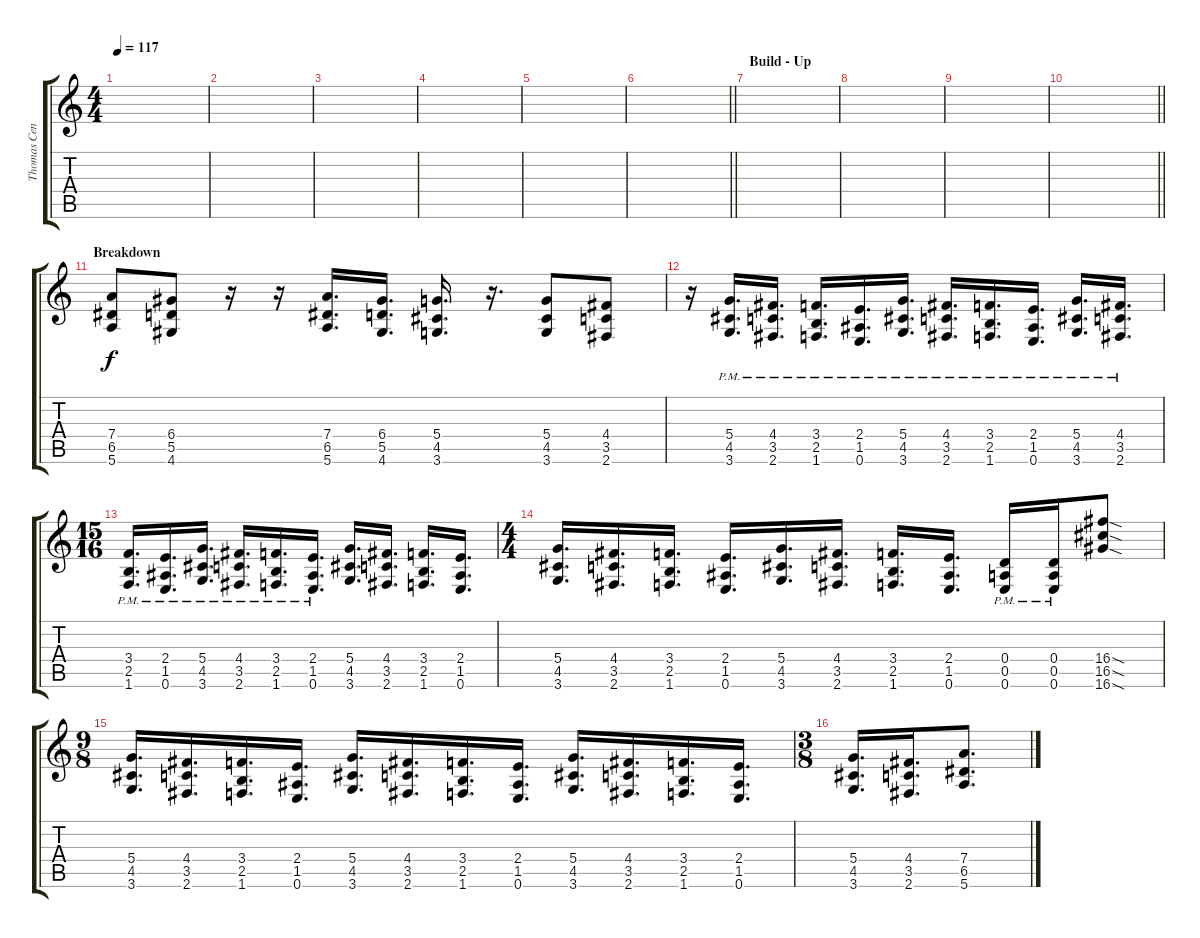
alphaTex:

\track ("Thomas Center Guitar" "Thomas Cen") {instrument distortionguitar}
\staff {score tabs}
\tuning (E4 B3 G3 D3 A2 E2) {hide}
\ts (4 4)
\tempo 117
\clef g2
\ks c
|
|
|
|
|
\barLineRight lightlight
|
\section ("" "Build - Up")
|
|
|
\barLineRight lightlight
|
\section ("" "Breakdown")
(7.4 6.5 5.6).8 (6.4 5.5 4.6).8 r.16 r.16 (7.4 6.5 5.6).16{d} (6.4 5.5 4.6).16{d} (5.4 4.5 3.6).16{d} r.16{d} (5.4 4.5 3.6).8 (4.4 3.5 2.6).8 |
r.16 (5.4{pm} 4.5{pm} 3.6{pm}).16{d} (4.4{pm} 3.5{pm} 2.6{pm}).16{d} (3.4{pm} 2.5{pm} 1.6{pm}).16{d} (2.4{pm} 1.5{pm} 0.6{pm}).16{d} (5.4{pm} 4.5{pm} 3.6{pm}).16{d} (4.4{pm} 3.5{pm} 2.6{pm}).16{d} (3.4{pm} 2.5{pm} 1.6{pm}).16{d} (2.4{pm} 1.5{pm} 0.6{pm}).16{d} (5.4{pm} 4.5{pm} 3.6{pm}).16{d} (4.4{pm} 3.5{pm} 2.6{pm}).16{d} |
\ts (15 16)
(3.4{pm} 2.5{pm} 1.6{pm}).16{d} (2.4{pm} 1.5{pm} 0.6{pm}).16{d} (5.4{pm} 4.5{pm} 3.6{pm}).16{d} (4.4{pm} 3.5{pm} 2.6{pm}).16{d} (3.4{pm} 2.5{pm} 1.6{pm}).16{d} (2.4{pm} 1.5{pm} 0.6{pm}).16{d} (5.4 4.5 3.6).16{d} (4.4 3.5 2.6).16{d} (3.4 2.5 1.6).16{d} (2.4 1.5 0.6).16{d} |
\ts (4 4)
(5.4 4.5 3.6).16{d} (4.4 3.5 2.6).16{d} (3.4 2.5 1.6).16{d} (2.4 1.5 0.6).16{d} (5.4 4.5 3.6).16{d} (4.4 3.5 2.6).16{d} (3.4 2.5 1.6).16{d} (2.4 1.5 0.6).16{d} (0.4{pm} 0.5{pm} 0.6{pm}).16 (0.4{pm} 0.5{pm} 0.6{pm}).16 (16.4{sod} 16.5{sod} 16.6{sod}).8 |
\ts (9 8)
(5.4 4.5 3.6).16{d} (4.4 3.5 2.6).16{d} (3.4 2.5 1.6).16{d} (2.4 1.5 0.6).16{d} (5.4 4.5 3.6).16{d} (4.4 3.5 2.6).16{d} (3.4 2.5 1.6).16{d} (2.4 1.5 0.6).16{d} (5.4 4.5 3.6).16{d} (4.4 3.5 2.6).16{d} (3.4 2.5 1.6).16{d} (2.4 1.5 0.6).16{d} |
\ts (3 8)
(5.4 4.5 3.6).16{d} (4.4 3.5 2.6).16{d} (7.4 6.5 5.6).8{d}
